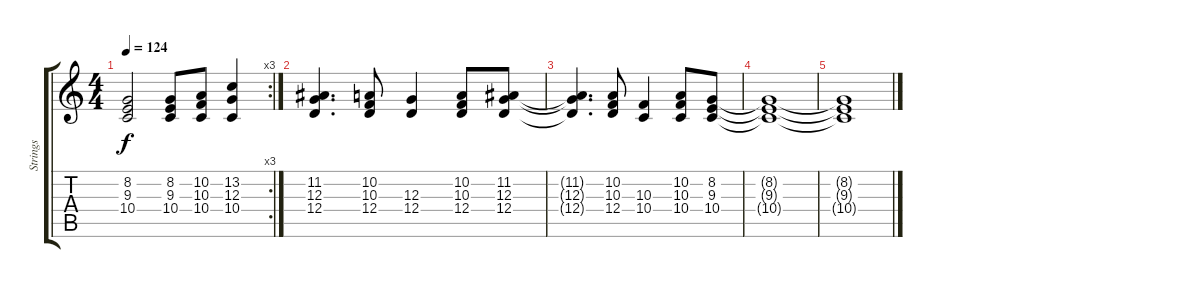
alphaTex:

\track ("Strings" "Strings") {instrument lead3calliope}
\staff {score tabs}
\tuning (E4 B3 G3 D3 A2 E2) {hide}
\rc 3
\ts (4 4)
\tempo 124
\clef g2
\ks c
(8.2{t} 9.3{t} 10.4{t}).2{dy f} (8.2 9.3 10.4).8 (10.2 10.3 10.4).8 (13.2 12.3 10.4).4 |
(11.2 12.3 12.4).4{d volume 12 instrument lead3calliope} (10.2 10.3 12.4).8 (12.3 12.4).4 (10.2 10.3 12.4).8 (11.2 12.3 12.4).8 |
(11.2{t} 12.3{t} 12.4{t}).4{d} (10.2 10.3 12.4).8 (10.3 10.4).4 (10.2 10.3 10.4).8 (8.2 9.3 10.4).8 |
(8.2{t} 9.3{t} 10.4{t}).1 |
(8.2{t} 9.3{t} 10.4{t}).1
